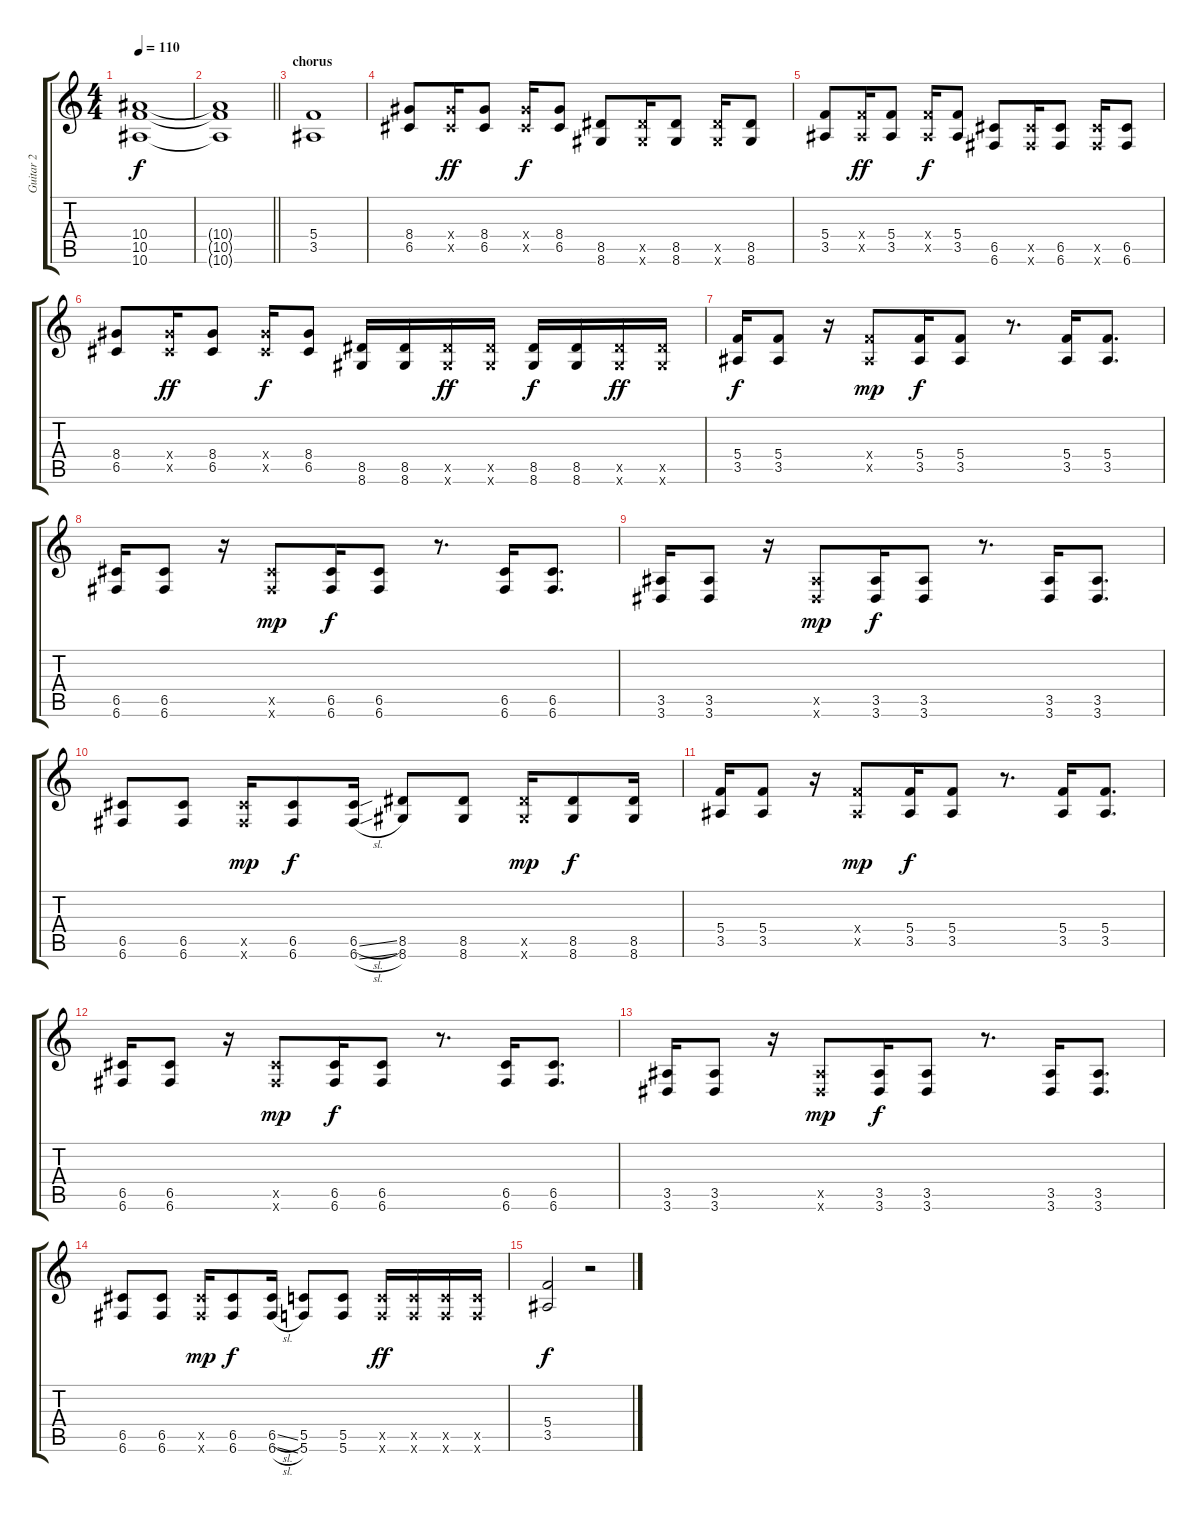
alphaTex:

\track ("Guitar 2" "Guitar 2") {instrument distortionguitar}
\staff {score tabs}
\tuning (D4 A3 F3 C3 G2 C2) {hide}
\ts (4 4)
\tempo 110
\clef g2
\ks c
(10.4{t} 10.5{t} 10.6{t}).1{dy f} |
\barLineRight lightlight
(10.4{t} 10.5{t} 10.6{t}).1 |
\section ("" "chorus")
(5.4 3.5).1 |
(8.4 6.5).8 (8.4{x} 6.5{x}).16{dy ff} (8.4 6.5).8 (8.4{x} 6.5{x}).16{dy f} (8.4 6.5).8 (8.5 8.6).8 (8.5{x} 8.6{x}).16 (8.5 8.6).8 (8.5{x} 8.6{x}).16 (8.5 8.6).8 |
(5.4 3.5).8 (5.4{x} 3.5{x}).16{dy ff} (5.4 3.5).8 (5.4{x} 3.5{x}).16{dy f} (5.4 3.5).8 (6.5 6.6).8 (6.5{x} 6.6{x}).16 (6.5 6.6).8 (6.5{x} 6.6{x}).16 (6.5 6.6).8 |
(8.4 6.5).8 (8.4{x} 6.5{x}).16{dy ff} (8.4 6.5).8 (8.4{x} 6.5{x}).16{dy f} (8.4 6.5).8 (8.5 8.6).16 (8.5 8.6).16 (8.5{x} 8.6{x}).16{dy ff} (8.5{x} 8.6{x}).16 (8.5 8.6).16{dy f} (8.5 8.6).16 (8.5{x} 8.6{x}).16{dy ff} (8.5{x} 8.6{x}).16 |
(5.4 3.5).16{dy f} (5.4 3.5).8 r.16 (5.4{x} 3.5{x}).8{dy mp} (5.4 3.5).16{dy f} (5.4 3.5).8 r.8{d} (5.4 3.5).16 (5.4 3.5).8{d} |
(6.5 6.6).16 (6.5 6.6).8 r.16 (6.5{x} 6.6{x}).8{dy mp} (6.5 6.6).16{dy f} (6.5 6.6).8 r.8{d} (6.5 6.6).16 (6.5 6.6).8{d} |
(3.5 3.6).16 (3.5 3.6).8 r.16 (3.5{x} 3.6{x}).8{dy mp} (3.5 3.6).16{dy f} (3.5 3.6).8 r.8{d} (3.5 3.6).16 (3.5 3.6).8{d} |
(6.5 6.6).8 (6.5 6.6).8 (6.5{x} 6.6{x}).16{dy mp} (6.5 6.6).8{dy f} (6.5{sl} 6.6{sl}).16 (8.5 8.6).8 (8.5 8.6).8 (8.5{x} 8.6{x}).16{dy mp} (8.5 8.6).8{dy f} (8.5 8.6).16 |
(5.4 3.5).16 (5.4 3.5).8 r.16 (5.4{x} 3.5{x}).8{dy mp} (5.4 3.5).16{dy f} (5.4 3.5).8 r.8{d} (5.4 3.5).16 (5.4 3.5).8{d} |
(6.5 6.6).16 (6.5 6.6).8 r.16 (6.5{x} 6.6{x}).8{dy mp} (6.5 6.6).16{dy f} (6.5 6.6).8 r.8{d} (6.5 6.6).16 (6.5 6.6).8{d} |
(3.5 3.6).16 (3.5 3.6).8 r.16 (3.5{x} 3.6{x}).8{dy mp} (3.5 3.6).16{dy f} (3.5 3.6).8 r.8{d} (3.5 3.6).16 (3.5 3.6).8{d} |
(6.5 6.6).8 (6.5 6.6).8 (6.5{x} 6.6{x}).16{dy mp} (6.5 6.6).8{dy f} (6.5{sl} 6.6{sl}).16 (5.5 5.6).8 (5.5 5.6).8 (5.5{x} 5.6{x}).16{dy ff} (5.5{x} 5.6{x}).16 (5.5{x} 5.6{x}).16 (5.5{x} 5.6{x}).16 |
(5.4 3.5).2{dy f} r.2
